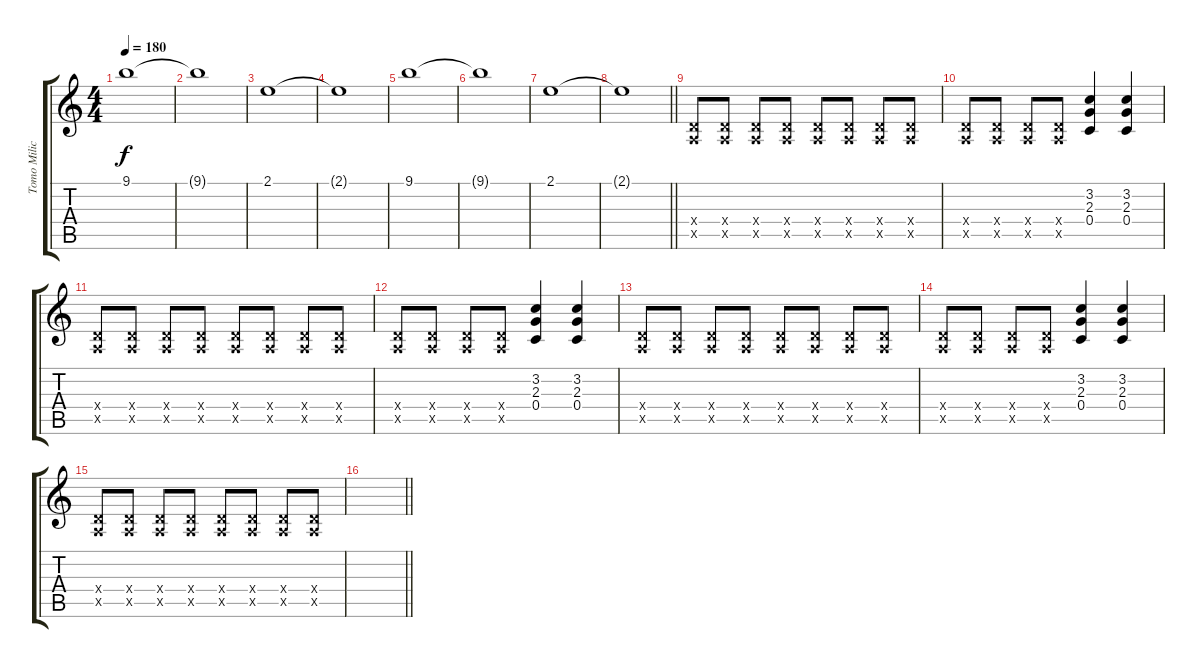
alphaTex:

\track ("Tomo Milicevic" "Tomo Milic") {instrument distortionguitar}
\staff {score tabs}
\tuning (D4 A3 F3 C3 G2 C2) {hide}
\ts (4 4)
\tempo 180
\clef g2
\ks c
9.1.1{dy f} |
9.1{t}.1 |
2.1.1 |
2.1{t}.1 |
9.1.1 |
9.1{t}.1 |
2.1.1 |
\barLineRight lightlight
2.1{t}.1 |
(2.4{x} 2.5{x}).8 (2.4{x} 2.5{x}).8 (2.4{x} 2.5{x}).8 (2.4{x} 2.5{x}).8 (2.4{x} 2.5{x}).8 (2.4{x} 2.5{x}).8 (2.4{x} 2.5{x}).8 (2.4{x} 2.5{x}).8 |
(2.4{x} 2.5{x}).8 (2.4{x} 2.5{x}).8 (2.4{x} 2.5{x}).8 (2.4{x} 2.5{x}).8 (3.2 2.3 0.4).4 (3.2 2.3 0.4).4 |
(2.4{x} 2.5{x}).8 (2.4{x} 2.5{x}).8 (2.4{x} 2.5{x}).8 (2.4{x} 2.5{x}).8 (2.4{x} 2.5{x}).8 (2.4{x} 2.5{x}).8 (2.4{x} 2.5{x}).8 (2.4{x} 2.5{x}).8 |
(2.4{x} 2.5{x}).8 (2.4{x} 2.5{x}).8 (2.4{x} 2.5{x}).8 (2.4{x} 2.5{x}).8 (3.2 2.3 0.4).4 (3.2 2.3 0.4).4 |
(2.4{x} 2.5{x}).8 (2.4{x} 2.5{x}).8 (2.4{x} 2.5{x}).8 (2.4{x} 2.5{x}).8 (2.4{x} 2.5{x}).8 (2.4{x} 2.5{x}).8 (2.4{x} 2.5{x}).8 (2.4{x} 2.5{x}).8 |
(2.4{x} 2.5{x}).8 (2.4{x} 2.5{x}).8 (2.4{x} 2.5{x}).8 (2.4{x} 2.5{x}).8 (3.2 2.3 0.4).4 (3.2 2.3 0.4).4 |
(2.4{x} 2.5{x}).8 (2.4{x} 2.5{x}).8 (2.4{x} 2.5{x}).8 (2.4{x} 2.5{x}).8 (2.4{x} 2.5{x}).8 (2.4{x} 2.5{x}).8 (2.4{x} 2.5{x}).8 (2.4{x} 2.5{x}).8 |
\barLineRight lightlight
